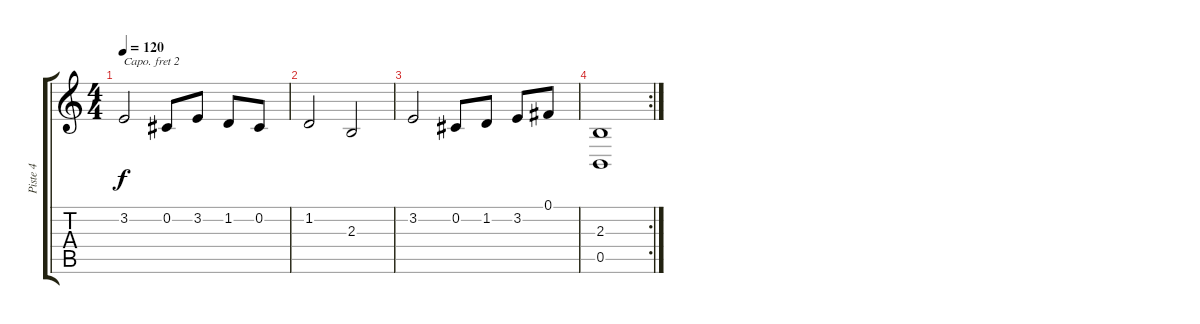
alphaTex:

\track ("Piste 4" "Piste 4") {instrument accordion}
\staff {score tabs}
\capo 2
\tuning (E4 B3 G3 D3 A2 E2) {hide}
\ts (4 4)
\tempo 120
\clef g2
\ks c
3.2.2{dy f} 0.2.8 3.2.8 1.2.8 0.2.8 |
1.2.2 2.3.2 |
3.2.2 0.2.8 1.2.8 3.2.8 0.1.8 |
\rc 2
(2.3 0.5).1
